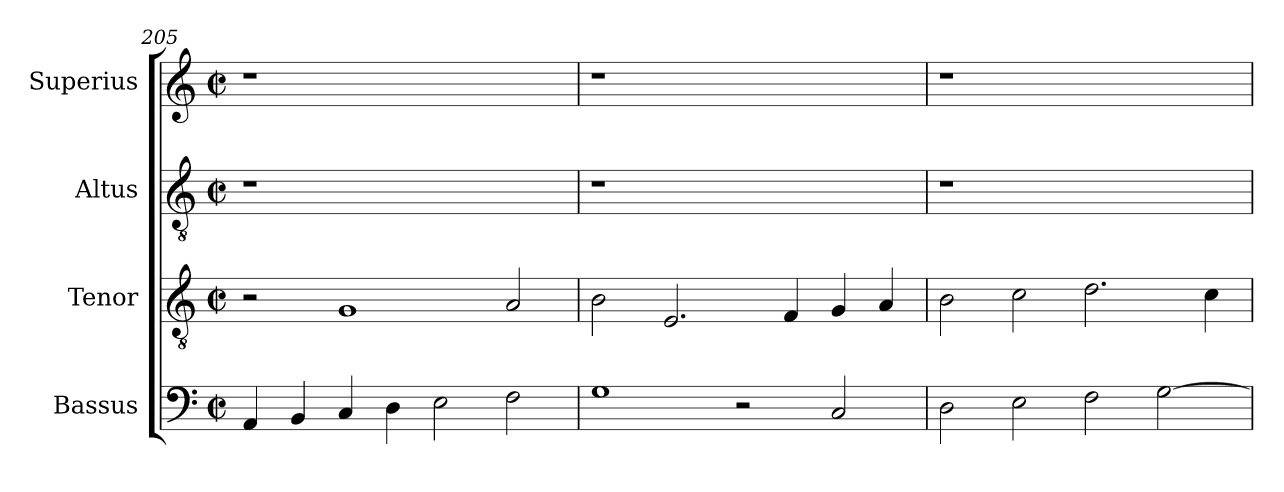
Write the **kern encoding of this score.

**kern	**kern	**kern	**kern
*part4	*part3	*part2	*part1
*staff4	*staff3	*staff2	*staff1
*I"Bassus	*I"Tenor	*I"Altus	*I"Superius
*I'B.	*I'T.	*	*I'S.
*clefF4	*clefGv2	*clefGv2	*clefG2
*	*ITrd7c12	*ITrd7c12	*
*k[]	*k[]	*k[]	*k[]
*C:	*C:	*C:	*C:
*M2/2	*M2/2	*M2/2	*M2/2
*met(c|)	*met(c|)	*met(c|)	*met(c|)
=205	=205	=205	=205
!	!	!LO:N:vis=1	!LO:N:vis=1
4AAi/	2r	1r	1r
4BBi/	.	.	.
4Ci/	1GGi	.	.
4Di\	.	.	.
2Ei\	.	1ryy	1ryy
2Fi\	2AAi/	.	.
!!LO:PB:g=z
=206	=206	=206	=206
!	!	!LO:N:vis=1	!LO:N:vis=1
1Gi	2BBi\	1r	1r
.	2.EEi/	.	.
2r	.	1ryy	1ryy
.	4FFi/	.	.
2Ci/	4GGi/	.	.
.	4AAi/	.	.
=207	=207	=207	=207
!	!	!LO:N:vis=1	!LO:N:vis=1
2Di\	2BBi\	1r	1r
2Ei\	2Ci\	.	.
2Fi\	2.Di\	1ryy	1ryy
[>2Gi\	.	.	.
.	4Ci\	.	.
=	=	=	=
*-	*-	*-	*-
